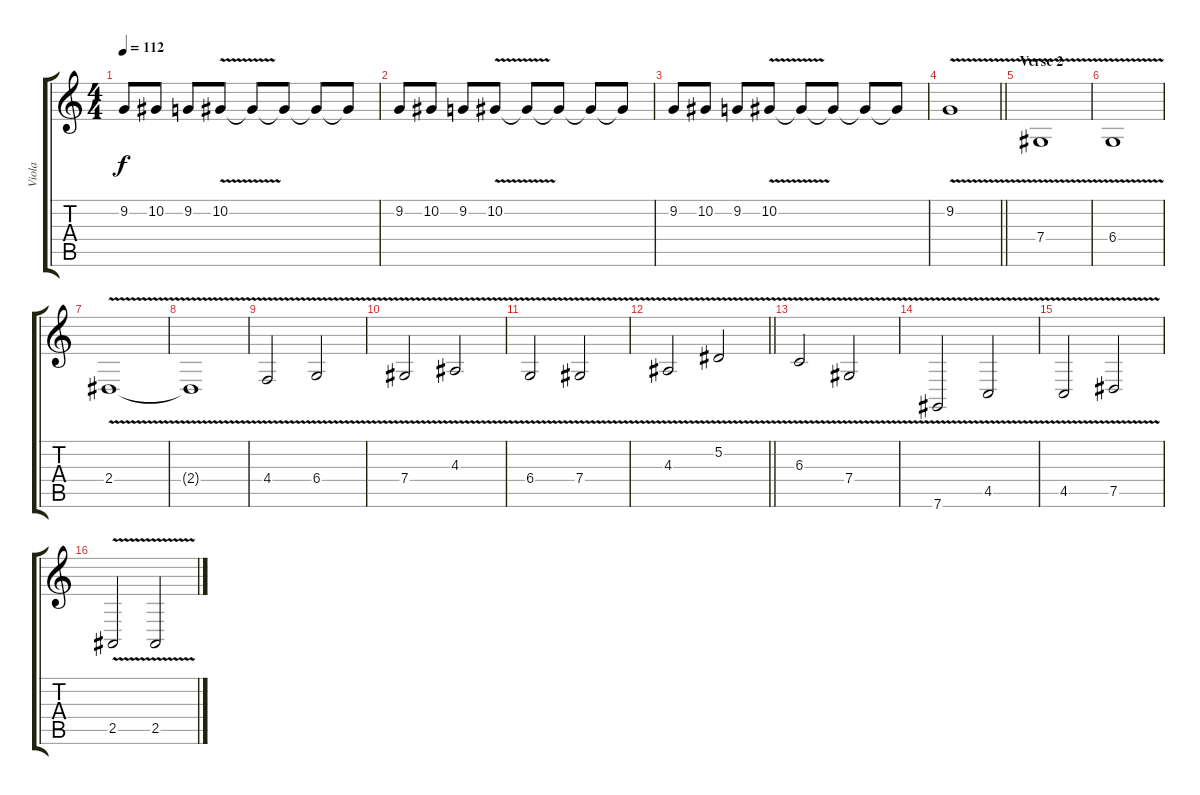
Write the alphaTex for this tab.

\track ("Viola" "Viola") {instrument viola}
\staff {score tabs}
\tuning (Eb4 Bb3 Gb3 Db3 Ab2 Db2) {hide}
\ts (4 4)
\tempo 112
\clef g2
\ks c
9.2.8{dy f volume 10} 10.2.8 9.2.8 10.2{v}.8 10.2{t}.8 10.2{t}.8 10.2{t}.8 10.2{t}.8 |
9.2.8 10.2.8 9.2.8 10.2{v}.8 10.2{t}.8 10.2{t}.8 10.2{t}.8 10.2{t}.8 |
9.2.8 10.2.8 9.2.8 10.2{v}.8 10.2{t}.8 10.2{t}.8 10.2{t}.8 10.2{t}.8 |
\barLineRight lightlight
9.2{v}.1 |
\section ("" "Verse 2")
7.4{v}.1 |
6.4{v}.1 |
2.4{v}.1 |
2.4{t}.1 |
4.4{v}.2 6.4{v}.2 |
7.4{v}.2 4.3{v}.2 |
6.4{v}.2 7.4{v}.2 |
\barLineRight lightlight
4.3{v}.2 5.2{v}.2 |
6.3{v}.2 7.4{v}.2 |
7.6{v}.2 4.5{v}.2 |
4.5{v}.2 7.5{v}.2 |
2.5{v}.2 2.5{v}.2
